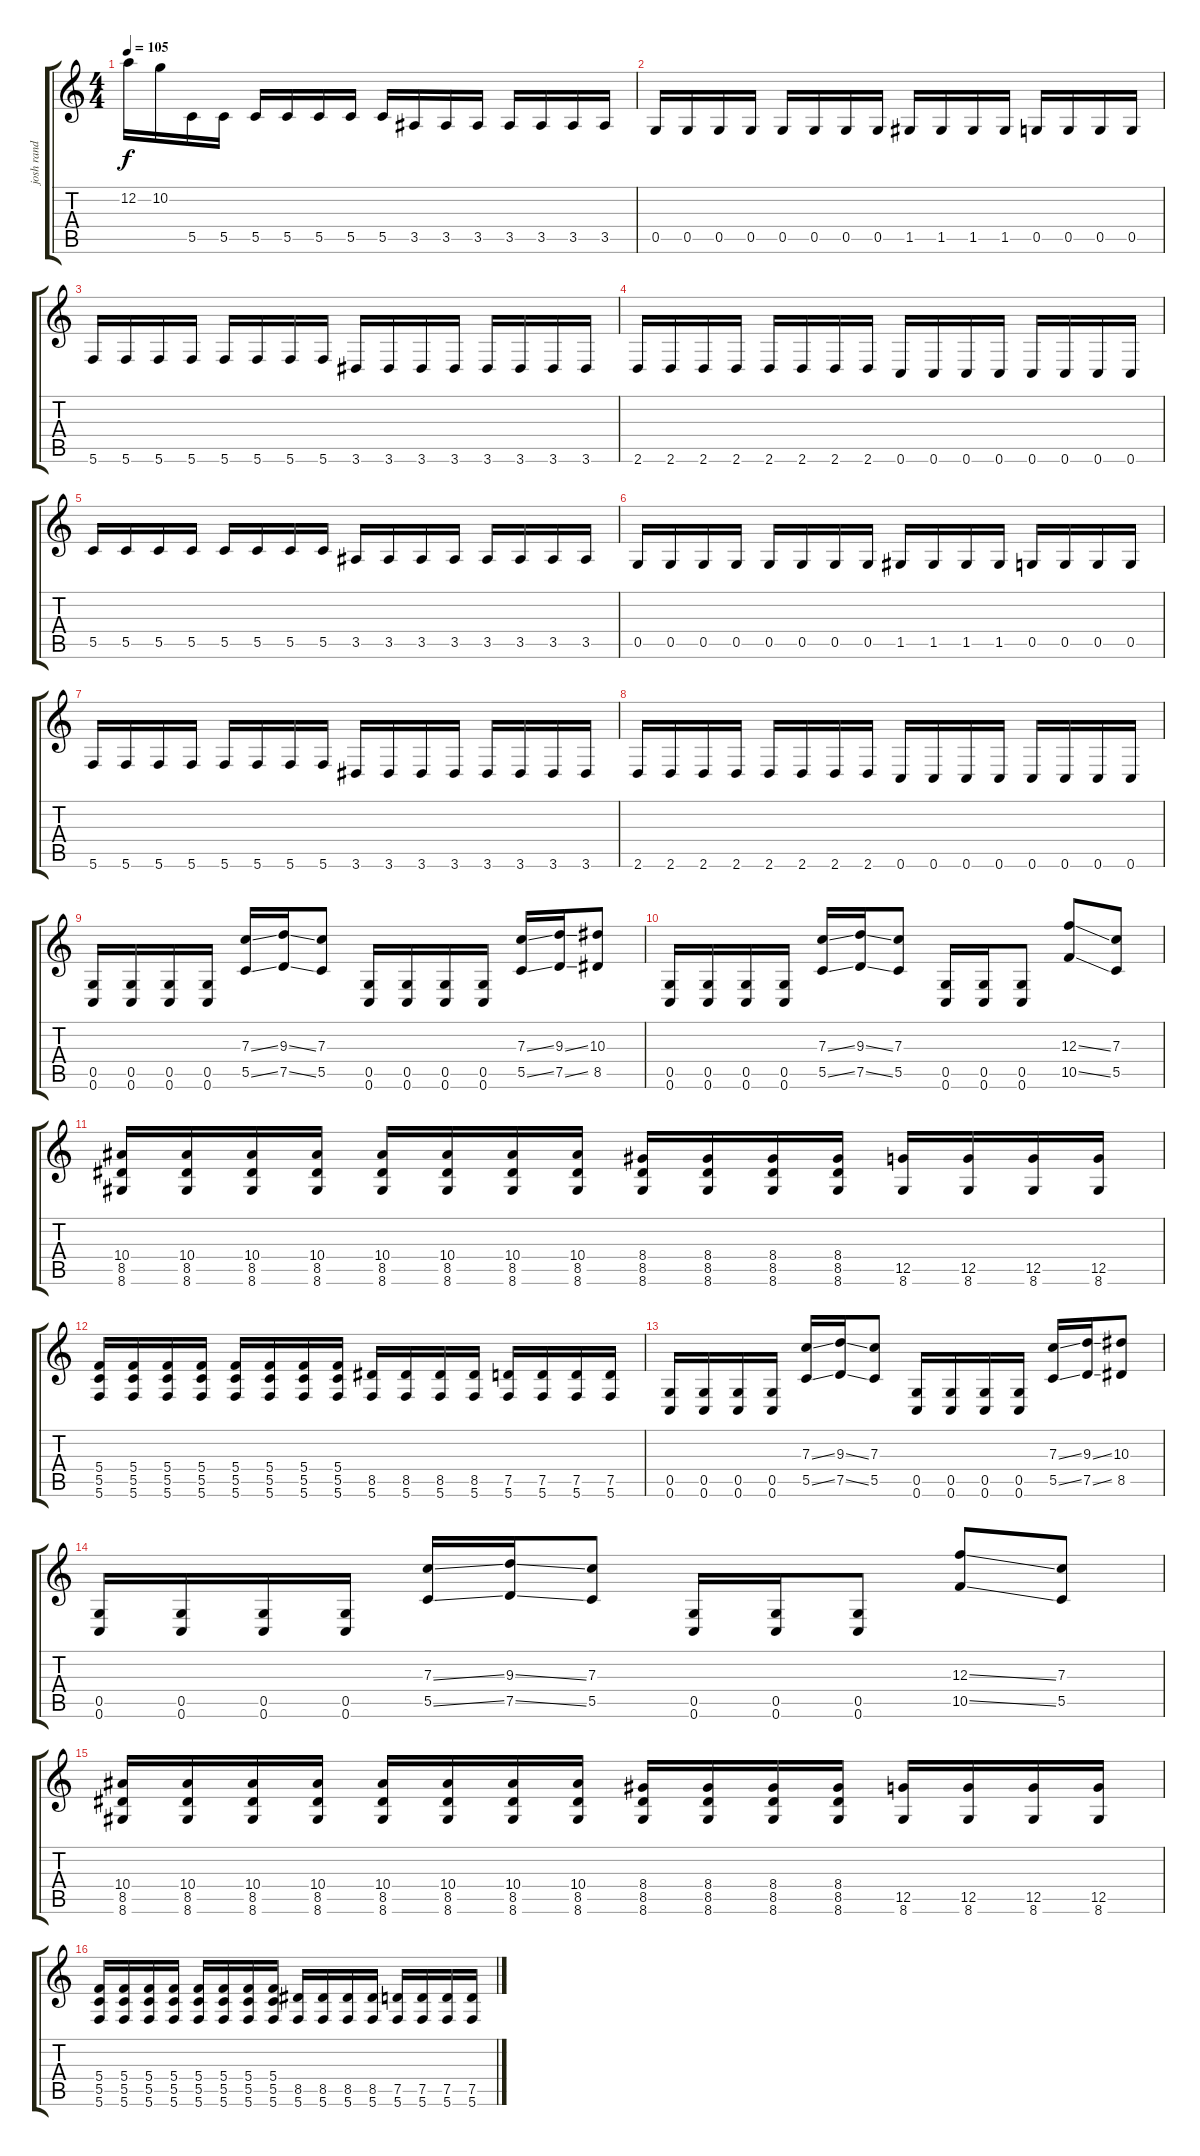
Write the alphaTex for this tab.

\track ("josh rand " "josh rand ") {instrument distortionguitar}
\staff {score tabs}
\tuning (D4 A3 F3 C3 G2 C2) {hide}
\ts (4 4)
\tempo 105
\clef g2
\ks c
12.2.16{dy f} 10.2.16 5.5.16 5.5.16 5.5.16 5.5.16 5.5.16 5.5.16 5.5.16 3.5.16 3.5.16 3.5.16 3.5.16 3.5.16 3.5.16 3.5.16 |
0.5.16 0.5.16 0.5.16 0.5.16 0.5.16 0.5.16 0.5.16 0.5.16 1.5.16 1.5.16 1.5.16 1.5.16 0.5.16 0.5.16 0.5.16 0.5.16 |
5.6.16 5.6.16 5.6.16 5.6.16 5.6.16 5.6.16 5.6.16 5.6.16 3.6.16 3.6.16 3.6.16 3.6.16 3.6.16 3.6.16 3.6.16 3.6.16 |
2.6.16 2.6.16 2.6.16 2.6.16 2.6.16 2.6.16 2.6.16 2.6.16 0.6.16 0.6.16 0.6.16 0.6.16 0.6.16 0.6.16 0.6.16 0.6.16 |
5.5.16 5.5.16 5.5.16 5.5.16 5.5.16 5.5.16 5.5.16 5.5.16 3.5.16 3.5.16 3.5.16 3.5.16 3.5.16 3.5.16 3.5.16 3.5.16 |
0.5.16 0.5.16 0.5.16 0.5.16 0.5.16 0.5.16 0.5.16 0.5.16 1.5.16 1.5.16 1.5.16 1.5.16 0.5.16 0.5.16 0.5.16 0.5.16 |
5.6.16 5.6.16 5.6.16 5.6.16 5.6.16 5.6.16 5.6.16 5.6.16 3.6.16 3.6.16 3.6.16 3.6.16 3.6.16 3.6.16 3.6.16 3.6.16 |
2.6.16 2.6.16 2.6.16 2.6.16 2.6.16 2.6.16 2.6.16 2.6.16 0.6.16 0.6.16 0.6.16 0.6.16 0.6.16 0.6.16 0.6.16 0.6.16 |
(0.5 0.6).16 (0.5 0.6).16 (0.5 0.6).16 (0.5 0.6).16 (7.3{ss} 5.5{ss}).16 (9.3{ss} 7.5{ss}).16 (7.3 5.5).8 (0.5 0.6).16 (0.5 0.6).16 (0.5 0.6).16 (0.5 0.6).16 (7.3{ss} 5.5{ss}).16 (9.3{ss} 7.5{ss}).16 (10.3 8.5).8 |
(0.5 0.6).16 (0.5 0.6).16 (0.5 0.6).16 (0.5 0.6).16 (7.3{ss} 5.5{ss}).16 (9.3{ss} 7.5{ss}).16 (7.3 5.5).8 (0.5 0.6).16 (0.5 0.6).16 (0.5 0.6).8 (12.3{ss} 10.5{ss}).8 (7.3 5.5).8 |
(10.4 8.5 8.6).16 (10.4 8.5 8.6).16 (10.4 8.5 8.6).16 (10.4 8.5 8.6).16 (10.4 8.5 8.6).16 (10.4 8.5 8.6).16 (10.4 8.5 8.6).16 (10.4 8.5 8.6).16 (8.4 8.5 8.6).16 (8.4 8.5 8.6).16 (8.4 8.5 8.6).16 (8.4 8.5 8.6).16 (12.5 8.6).16 (12.5 8.6).16 (12.5 8.6).16 (12.5 8.6).16 |
(5.4 5.5 5.6).16 (5.4 5.5 5.6).16 (5.4 5.5 5.6).16 (5.4 5.5 5.6).16 (5.4 5.5 5.6).16 (5.4 5.5 5.6).16 (5.4 5.5 5.6).16 (5.4 5.5 5.6).16 (8.5 5.6).16 (8.5 5.6).16 (8.5 5.6).16 (8.5 5.6).16 (7.5 5.6).16 (7.5 5.6).16 (7.5 5.6).16 (7.5 5.6).16 |
(0.5 0.6).16 (0.5 0.6).16 (0.5 0.6).16 (0.5 0.6).16 (7.3{ss} 5.5{ss}).16 (9.3{ss} 7.5{ss}).16 (7.3 5.5).8 (0.5 0.6).16 (0.5 0.6).16 (0.5 0.6).16 (0.5 0.6).16 (7.3{ss} 5.5{ss}).16 (9.3{ss} 7.5{ss}).16 (10.3 8.5).8 |
(0.5 0.6).16 (0.5 0.6).16 (0.5 0.6).16 (0.5 0.6).16 (7.3{ss} 5.5{ss}).16 (9.3{ss} 7.5{ss}).16 (7.3 5.5).8 (0.5 0.6).16 (0.5 0.6).16 (0.5 0.6).8 (12.3{ss} 10.5{ss}).8 (7.3 5.5).8 |
(10.4 8.5 8.6).16 (10.4 8.5 8.6).16 (10.4 8.5 8.6).16 (10.4 8.5 8.6).16 (10.4 8.5 8.6).16 (10.4 8.5 8.6).16 (10.4 8.5 8.6).16 (10.4 8.5 8.6).16 (8.4 8.5 8.6).16 (8.4 8.5 8.6).16 (8.4 8.5 8.6).16 (8.4 8.5 8.6).16 (12.5 8.6).16 (12.5 8.6).16 (12.5 8.6).16 (12.5 8.6).16 |
(5.4 5.5 5.6).16 (5.4 5.5 5.6).16 (5.4 5.5 5.6).16 (5.4 5.5 5.6).16 (5.4 5.5 5.6).16 (5.4 5.5 5.6).16 (5.4 5.5 5.6).16 (5.4 5.5 5.6).16 (8.5 5.6).16 (8.5 5.6).16 (8.5 5.6).16 (8.5 5.6).16 (7.5 5.6).16 (7.5 5.6).16 (7.5 5.6).16 (7.5 5.6).16
